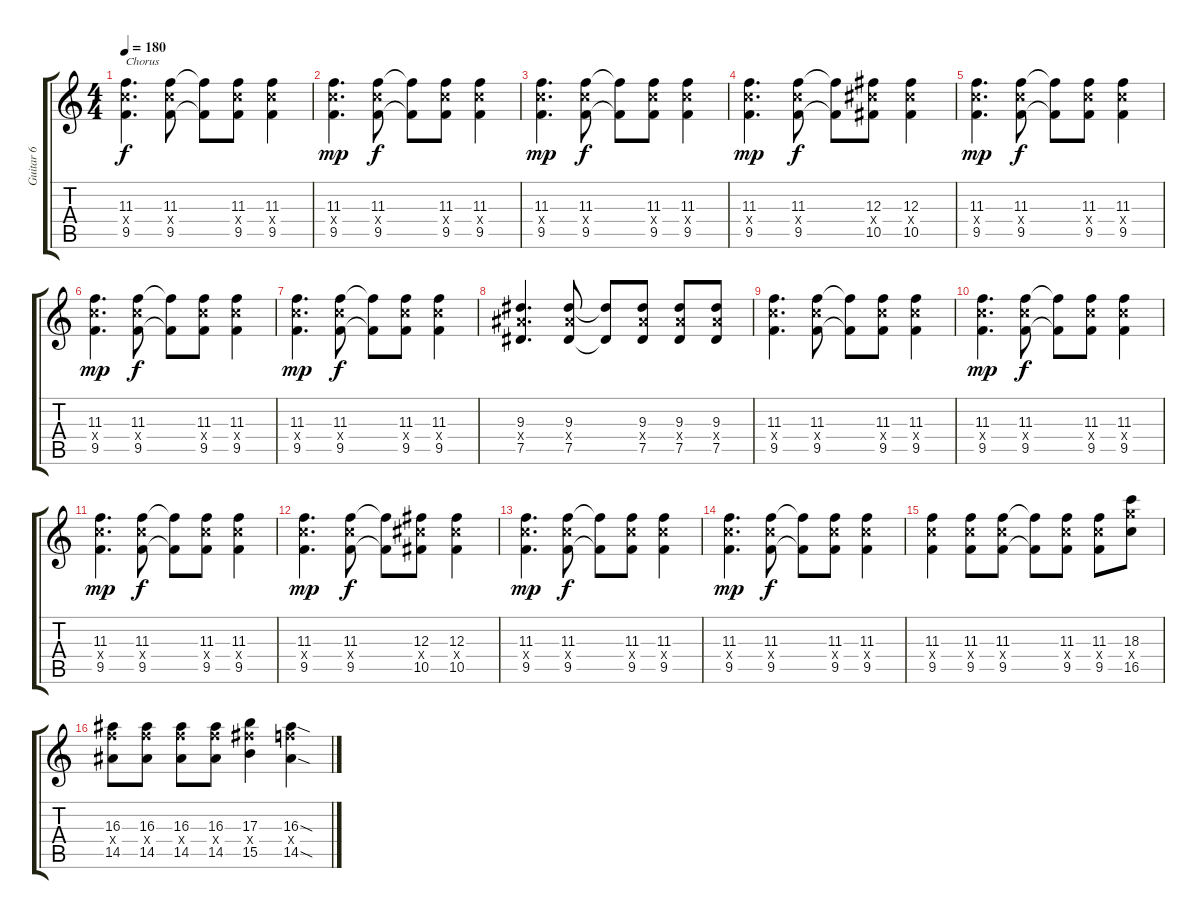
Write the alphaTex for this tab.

\track ("Guitar 6" "Guitar 6") {instrument distortionguitar}
\staff {score tabs}
\tuning (Eb4 Bb3 Gb3 Db3 Ab2 Eb2) {hide}
\ts (4 4)
\tempo 180
\clef g2
\ks c
(11.3 11.4{x} 9.5).4{d txt "Chorus" dy f} (11.3 11.4{x} 9.5).8 (11.3{t} 9.5{t}).8 (11.3 11.4{x} 9.5).8 (11.3 11.4{x} 9.5).4 |
(11.3 11.4{x} 9.5).4{d dy mp} (11.3 11.4{x} 9.5).8{dy f} (11.3{t} 9.5{t}).8 (11.3 11.4{x} 9.5).8 (11.3 11.4{x} 9.5).4 |
(11.3 11.4{x} 9.5).4{d dy mp} (11.3 11.4{x} 9.5).8{dy f} (11.3{t} 9.5{t}).8 (11.3 11.4{x} 9.5).8 (11.3 11.4{x} 9.5).4 |
(11.3 11.4{x} 9.5).4{d dy mp} (11.3 11.4{x} 9.5).8{dy f} (11.3{t} 9.5{t}).8 (12.3 12.4{x} 10.5).8 (12.3 12.4{x} 10.5).4 |
(11.3 11.4{x} 9.5).4{d dy mp} (11.3 11.4{x} 9.5).8{dy f} (11.3{t} 9.5{t}).8 (11.3 11.4{x} 9.5).8 (11.3 11.4{x} 9.5).4 |
(11.3 11.4{x} 9.5).4{d dy mp} (11.3 11.4{x} 9.5).8{dy f} (11.3{t} 9.5{t}).8 (11.3 11.4{x} 9.5).8 (11.3 11.4{x} 9.5).4 |
(11.3 11.4{x} 9.5).4{d dy mp} (11.3 11.4{x} 9.5).8{dy f} (11.3{t} 9.5{t}).8 (11.3 11.4{x} 9.5).8 (11.3 11.4{x} 9.5).4 |
(9.3 9.4{x} 7.5).4{d} (9.3 9.4{x} 7.5).8 (9.3{t} 7.5{t}).8 (9.3 9.4{x} 7.5).8 (9.3 9.4{x} 7.5).8 (9.3 9.4{x} 7.5).8 |
(11.3 11.4{x} 9.5).4{d} (11.3 11.4{x} 9.5).8 (11.3{t} 9.5{t}).8 (11.3 11.4{x} 9.5).8 (11.3 11.4{x} 9.5).4 |
(11.3 11.4{x} 9.5).4{d dy mp} (11.3 11.4{x} 9.5).8{dy f} (11.3{t} 9.5{t}).8 (11.3 11.4{x} 9.5).8 (11.3 11.4{x} 9.5).4 |
(11.3 11.4{x} 9.5).4{d dy mp} (11.3 11.4{x} 9.5).8{dy f} (11.3{t} 9.5{t}).8 (11.3 11.4{x} 9.5).8 (11.3 11.4{x} 9.5).4 |
(11.3 11.4{x} 9.5).4{d dy mp} (11.3 11.4{x} 9.5).8{dy f} (11.3{t} 9.5{t}).8 (12.3 12.4{x} 10.5).8 (12.3 12.4{x} 10.5).4 |
(11.3 11.4{x} 9.5).4{d dy mp} (11.3 11.4{x} 9.5).8{dy f} (11.3{t} 9.5{t}).8 (11.3 11.4{x} 9.5).8 (11.3 11.4{x} 9.5).4 |
(11.3 11.4{x} 9.5).4{d dy mp} (11.3 11.4{x} 9.5).8{dy f} (11.3{t} 9.5{t}).8 (11.3 11.4{x} 9.5).8 (11.3 11.4{x} 9.5).4 |
(11.3 11.4{x} 9.5).4 (11.3 11.4{x} 9.5).8 (11.3 11.4{x} 9.5).8 (11.3{t} 9.5{t}).8 (11.3 11.4{x} 9.5).8 (11.3 11.4{x} 9.5).8 (18.3 18.4{x} 16.5).8 |
(16.3 16.4{x} 14.5).8 (16.3 16.4{x} 14.5).8 (16.3 16.4{x} 14.5).8 (16.3 16.4{x} 14.5).8 (17.3 17.4{x} 15.5).4 (16.3{sod} 16.4{x} 14.5{sod}).4
